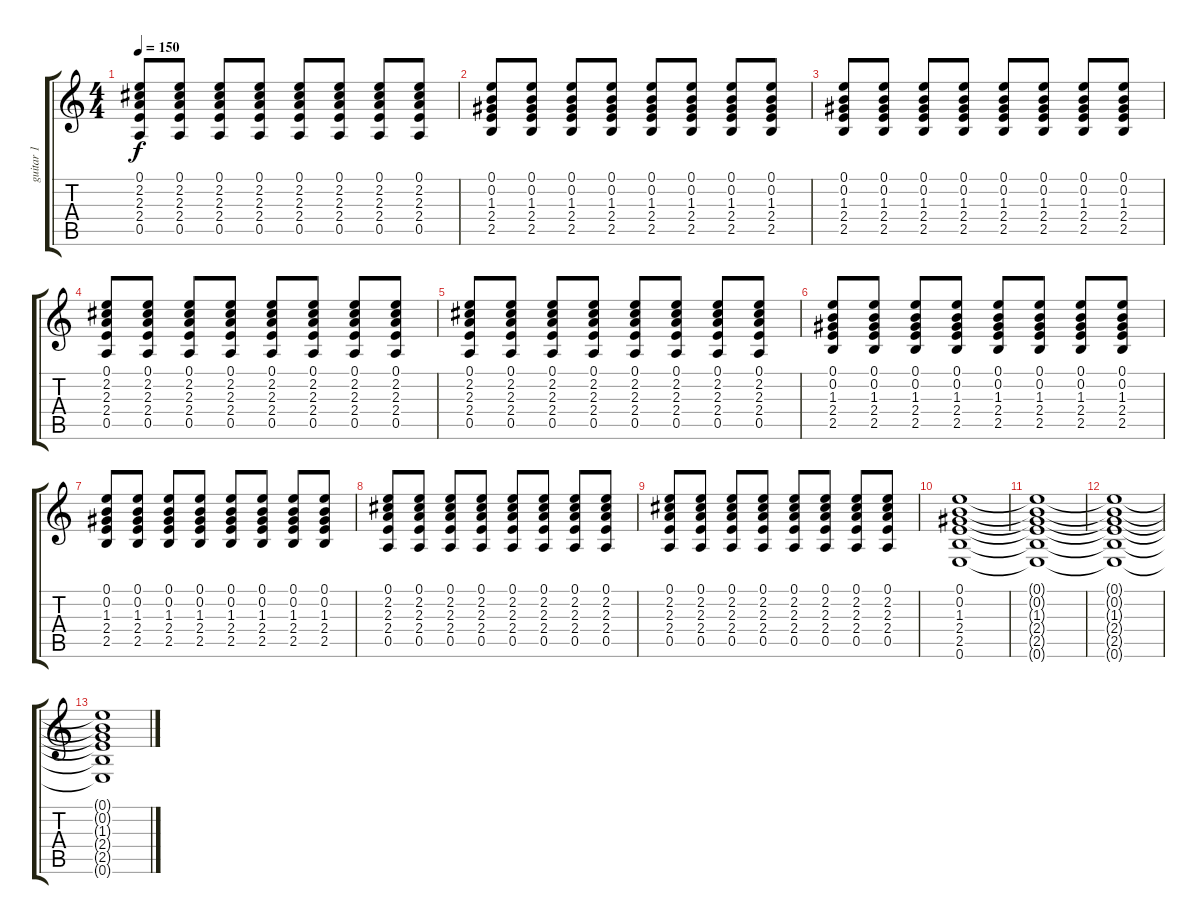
\track ("guitar 1" "guitar 1") {instrument electricguitarjazz}
\staff {score tabs}
\tuning (E4 B3 G3 D3 A2 E2) {hide}
\ts (4 4)
\tempo 150
\clef g2
\ks c
(0.1 2.2 2.3 2.4 0.5).8{dy f} (0.1 2.2 2.3 2.4 0.5).8 (0.1 2.2 2.3 2.4 0.5).8 (0.1 2.2 2.3 2.4 0.5).8 (0.1 2.2 2.3 2.4 0.5).8 (0.1 2.2 2.3 2.4 0.5).8 (0.1 2.2 2.3 2.4 0.5).8 (0.1 2.2 2.3 2.4 0.5).8 |
(0.1 0.2 1.3 2.4 2.5).8 (0.1 0.2 1.3 2.4 2.5).8 (0.1 0.2 1.3 2.4 2.5).8 (0.1 0.2 1.3 2.4 2.5).8 (0.1 0.2 1.3 2.4 2.5).8 (0.1 0.2 1.3 2.4 2.5).8 (0.1 0.2 1.3 2.4 2.5).8 (0.1 0.2 1.3 2.4 2.5).8 |
(0.1 0.2 1.3 2.4 2.5).8 (0.1 0.2 1.3 2.4 2.5).8 (0.1 0.2 1.3 2.4 2.5).8 (0.1 0.2 1.3 2.4 2.5).8 (0.1 0.2 1.3 2.4 2.5).8 (0.1 0.2 1.3 2.4 2.5).8 (0.1 0.2 1.3 2.4 2.5).8 (0.1 0.2 1.3 2.4 2.5).8 |
(0.1 2.2 2.3 2.4 0.5).8 (0.1 2.2 2.3 2.4 0.5).8 (0.1 2.2 2.3 2.4 0.5).8 (0.1 2.2 2.3 2.4 0.5).8 (0.1 2.2 2.3 2.4 0.5).8 (0.1 2.2 2.3 2.4 0.5).8 (0.1 2.2 2.3 2.4 0.5).8 (0.1 2.2 2.3 2.4 0.5).8 |
(0.1 2.2 2.3 2.4 0.5).8 (0.1 2.2 2.3 2.4 0.5).8 (0.1 2.2 2.3 2.4 0.5).8 (0.1 2.2 2.3 2.4 0.5).8 (0.1 2.2 2.3 2.4 0.5).8 (0.1 2.2 2.3 2.4 0.5).8 (0.1 2.2 2.3 2.4 0.5).8 (0.1 2.2 2.3 2.4 0.5).8 |
(0.1 0.2 1.3 2.4 2.5).8 (0.1 0.2 1.3 2.4 2.5).8 (0.1 0.2 1.3 2.4 2.5).8 (0.1 0.2 1.3 2.4 2.5).8 (0.1 0.2 1.3 2.4 2.5).8 (0.1 0.2 1.3 2.4 2.5).8 (0.1 0.2 1.3 2.4 2.5).8 (0.1 0.2 1.3 2.4 2.5).8 |
(0.1 0.2 1.3 2.4 2.5).8 (0.1 0.2 1.3 2.4 2.5).8 (0.1 0.2 1.3 2.4 2.5).8 (0.1 0.2 1.3 2.4 2.5).8 (0.1 0.2 1.3 2.4 2.5).8 (0.1 0.2 1.3 2.4 2.5).8 (0.1 0.2 1.3 2.4 2.5).8 (0.1 0.2 1.3 2.4 2.5).8 |
(0.1 2.2 2.3 2.4 0.5).8 (0.1 2.2 2.3 2.4 0.5).8 (0.1 2.2 2.3 2.4 0.5).8 (0.1 2.2 2.3 2.4 0.5).8 (0.1 2.2 2.3 2.4 0.5).8 (0.1 2.2 2.3 2.4 0.5).8 (0.1 2.2 2.3 2.4 0.5).8 (0.1 2.2 2.3 2.4 0.5).8 |
(0.1 2.2 2.3 2.4 0.5).8 (0.1 2.2 2.3 2.4 0.5).8 (0.1 2.2 2.3 2.4 0.5).8 (0.1 2.2 2.3 2.4 0.5).8 (0.1 2.2 2.3 2.4 0.5).8 (0.1 2.2 2.3 2.4 0.5).8 (0.1 2.2 2.3 2.4 0.5).8 (0.1 2.2 2.3 2.4 0.5).8 |
(0.1 0.2 1.3 2.4 2.5 0.6).1 |
(0.1{t} 0.2{t} 1.3{t} 2.4{t} 2.5{t} 0.6{t}).1 |
(0.1{t} 0.2{t} 1.3{t} 2.4{t} 2.5{t} 0.6{t}).1 |
(0.1{t} 0.2{t} 1.3{t} 2.4{t} 2.5{t} 0.6{t}).1
